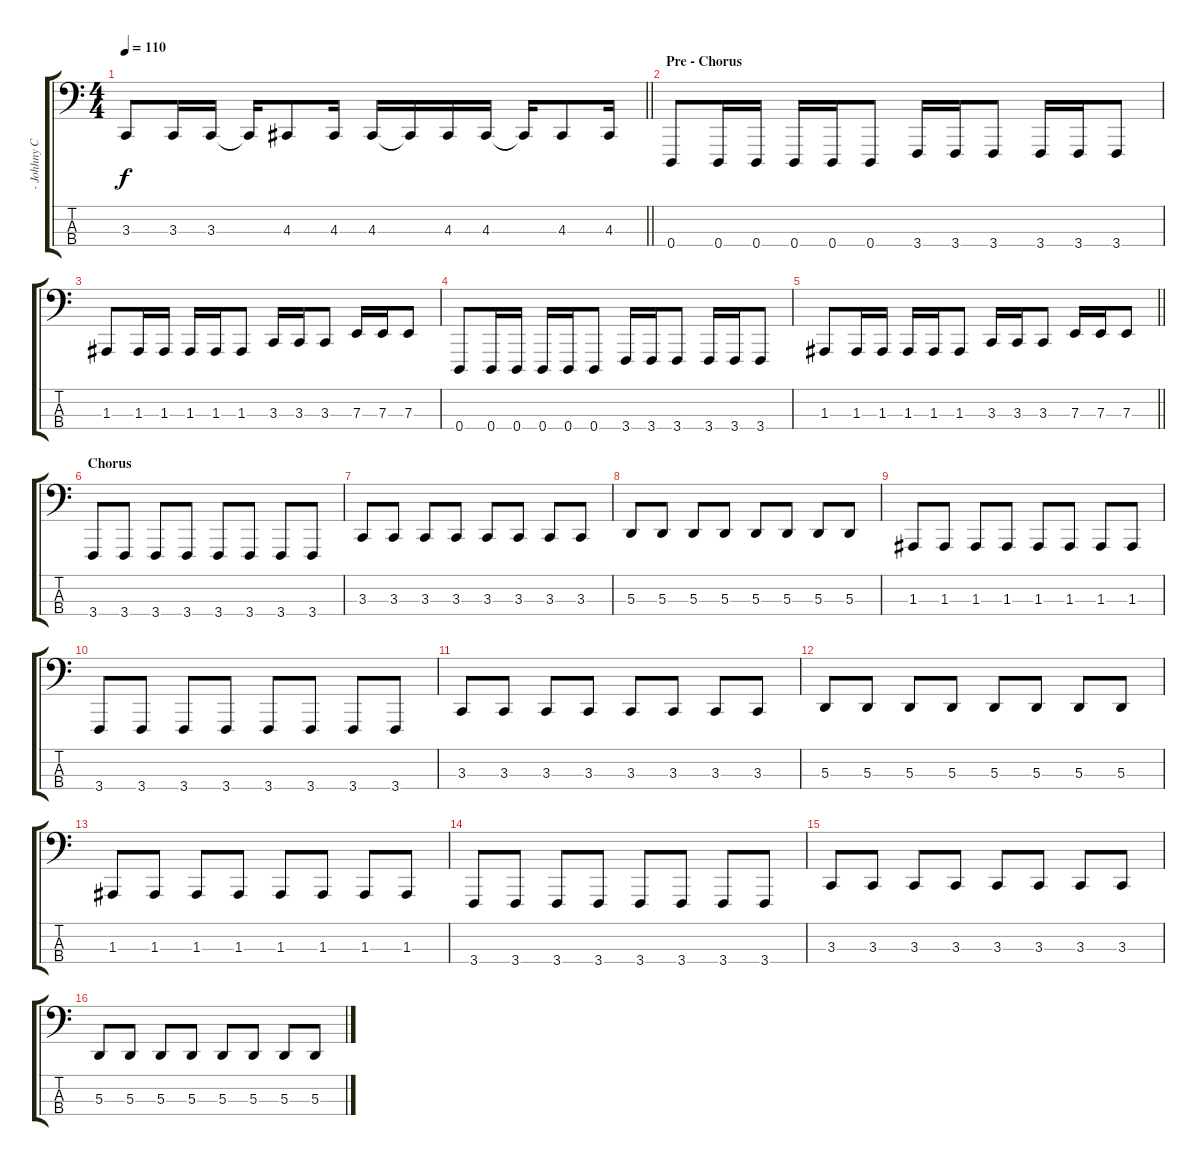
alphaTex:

\track ("- Johhny Christ - Bass" "- Johhny C") {instrument lead1square}
\staff {score tabs}
\tuning (G2 D2 A1 D1) {hide}
\ts (4 4)
\tempo 110
\clef f4
\barLineRight lightlight
\ks c
3.3.8{dy f} 3.3.16 3.3.16 3.3{t}.16 4.3.8 4.3.16 4.3.16 4.3{t}.16 4.3.16 4.3.16 4.3{t}.16 4.3.8 4.3.16 |
\section ("" "Pre - Chorus")
0.4.8 0.4.16 0.4.16 0.4.16 0.4.16 0.4.8 3.4.16 3.4.16 3.4.8 3.4.16 3.4.16 3.4.8 |
1.3.8 1.3.16 1.3.16 1.3.16 1.3.16 1.3.8 3.3.16 3.3.16 3.3.8 7.3.16 7.3.16 7.3.8 |
0.4.8 0.4.16 0.4.16 0.4.16 0.4.16 0.4.8 3.4.16 3.4.16 3.4.8 3.4.16 3.4.16 3.4.8 |
\barLineRight lightlight
1.3.8 1.3.16 1.3.16 1.3.16 1.3.16 1.3.8 3.3.16 3.3.16 3.3.8 7.3.16 7.3.16 7.3.8 |
\section ("" "Chorus")
3.4.8 3.4.8 3.4.8 3.4.8 3.4.8 3.4.8 3.4.8 3.4.8 |
3.3.8 3.3.8 3.3.8 3.3.8 3.3.8 3.3.8 3.3.8 3.3.8 |
5.3.8 5.3.8 5.3.8 5.3.8 5.3.8 5.3.8 5.3.8 5.3.8 |
1.3.8 1.3.8 1.3.8 1.3.8 1.3.8 1.3.8 1.3.8 1.3.8 |
3.4.8 3.4.8 3.4.8 3.4.8 3.4.8 3.4.8 3.4.8 3.4.8 |
3.3.8 3.3.8 3.3.8 3.3.8 3.3.8 3.3.8 3.3.8 3.3.8 |
5.3.8 5.3.8 5.3.8 5.3.8 5.3.8 5.3.8 5.3.8 5.3.8 |
1.3.8 1.3.8 1.3.8 1.3.8 1.3.8 1.3.8 1.3.8 1.3.8 |
3.4.8 3.4.8 3.4.8 3.4.8 3.4.8 3.4.8 3.4.8 3.4.8 |
3.3.8 3.3.8 3.3.8 3.3.8 3.3.8 3.3.8 3.3.8 3.3.8 |
5.3.8 5.3.8 5.3.8 5.3.8 5.3.8 5.3.8 5.3.8 5.3.8
